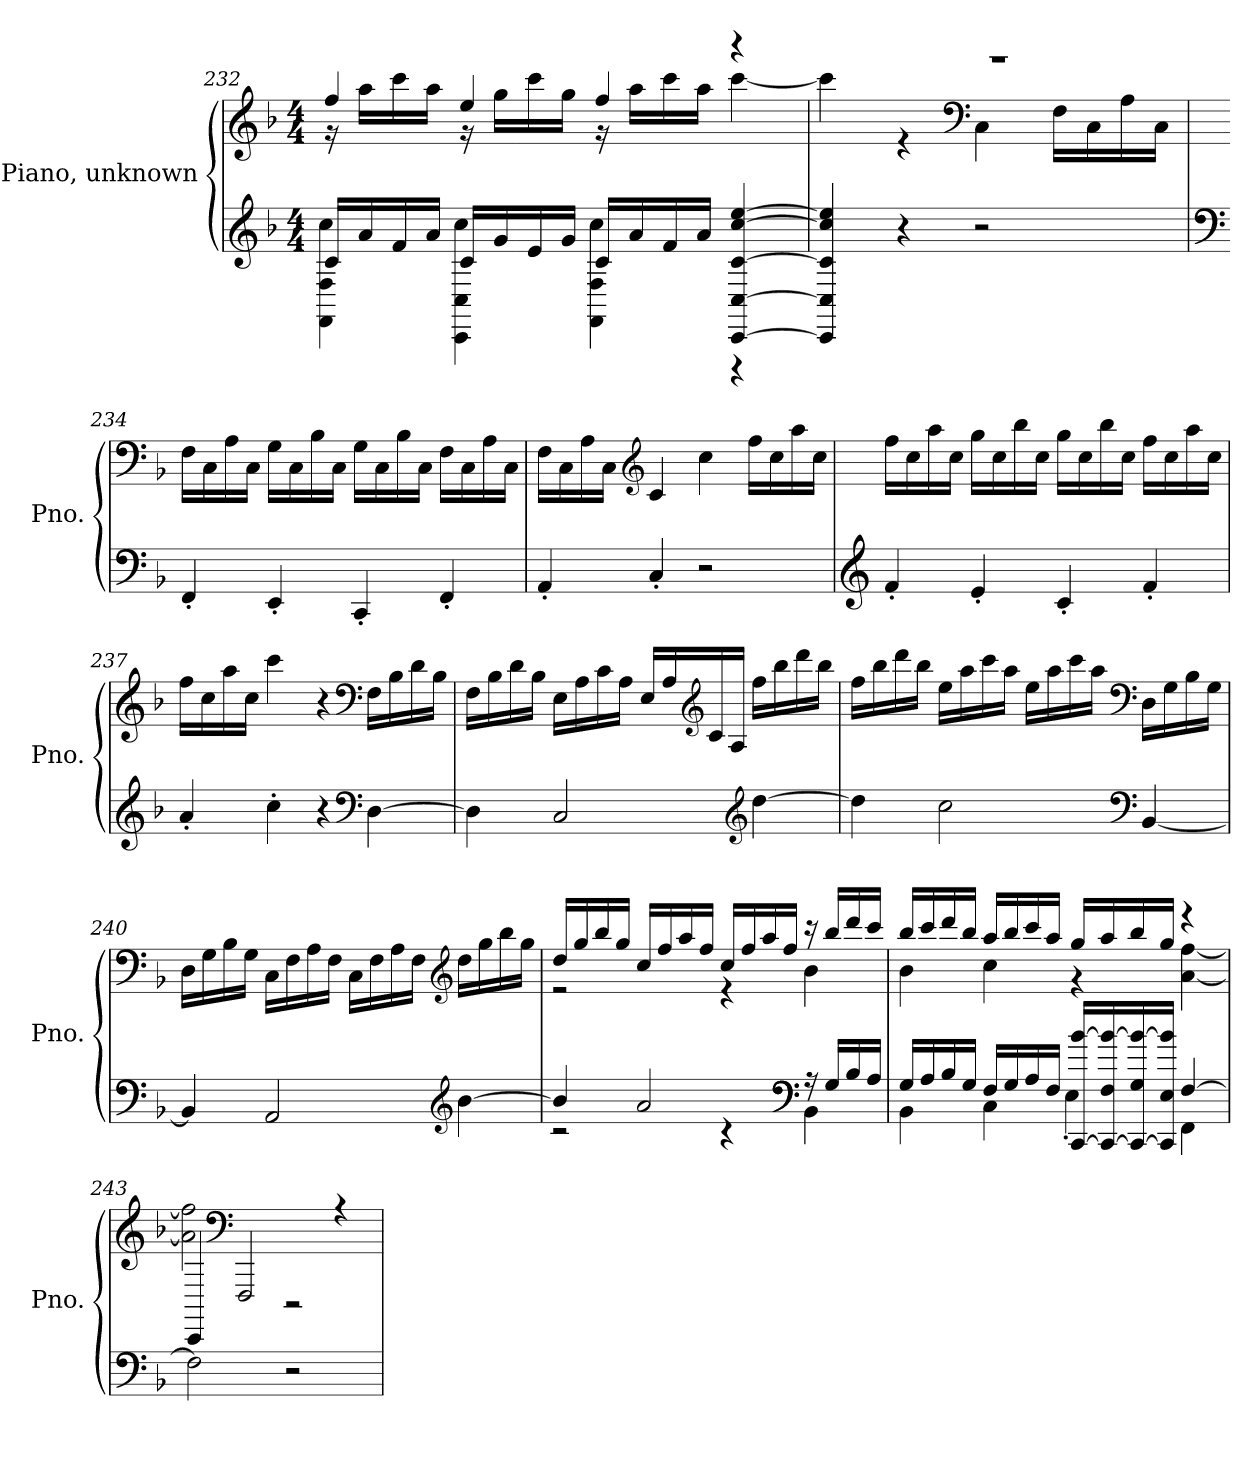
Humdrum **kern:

**kern	**kern
*part1	*part1
*staff2	*staff1
*I"Piano, unknown	*
*I'Pno.	*
*clefG2	*clefG2
*k[b-]	*k[b-]
*M4/4	*M4/4
=232	=232
*^	*^
16c/LL	4FF\ 4F\ 4cc\	4ff/	16r
16a/	.	.	16aa\LL
16f/	.	.	16ccc\
16a/JJ	.	.	16aa\JJ
16c/LL	4CC\ 4C\ 4cc\	4ee/	16r
16g/	.	.	16gg\LL
16e/	.	.	16ccc\
16g/JJ	.	.	16gg\JJ
16c/LL	4FF\ 4F\ 4cc\	4ff/	16r
16a/	.	.	16aa\LL
16f/	.	.	16ccc\
16a/JJ	.	.	16aa\JJ
[4CC/ [4C/ [4c/ [4cc/ [4ee/	4r	4r	[4ccc\
*v	*v	*	*
=233	=233	=233
4CC/] 4C/] 4c/] 4cc/] 4ee/]	1r	4ccc\]
4r	.	4r
*	*clefF4	*
2r	.	4C\
.	.	16F\LL
.	.	16C\
.	.	16A\
.	.	16C\JJ
*	*v	*v
!!LO:LB:g=z
=234	=234
*clefF4	*
4FF'/	16F\LL
.	16C\
.	16A\
.	16C\JJ
4EE'/	16G\LL
.	16C\
.	16B-\
.	16C\JJ
4CC'/	16G\LL
.	16C\
.	16B-\
.	16C\JJ
4FF'/	16F\LL
.	16C\
.	16A\
.	16C\JJ
=235	=235
4AA'/	16F\LL
.	16C\
.	16A\
.	16C\JJ
*	*clefG2
4C'/	4c/
2r	4cc\
.	16ff\LL
.	16cc\
.	16aa\
.	16cc\JJ
=236	=236
*clefG2	*
4f'/	16ff\LL
.	16cc\
.	16aa\
.	16cc\JJ
4e'/	16gg\LL
.	16cc\
.	16bb-\
.	16cc\JJ
4c'/	16gg\LL
.	16cc\
.	16bb-\
.	16cc\JJ
4f'/	16ff\LL
.	16cc\
.	16aa\
.	16cc\JJ
!!LO:LB:g=z
=237	=237
4a'/	16ff\LL
.	16cc\
.	16aa\
.	16cc\JJ
4cc'\	4ccc\
4r	4r
*clefF4	*clefF4
[4D\	16F\LL
.	16B-\
.	16d\
.	16B-\JJ
=238	=238
4D\]	16F\LL
.	16B-\
.	16d\
.	16B-\JJ
2C/	16E\LL
.	16A\
.	16c\
.	16A\JJ
.	16E/LL
.	16A/
*	*clefG2
.	16c/
.	16A/JJ
*clefG2	*
[4dd\	16ff\LL
.	16bb-\
.	16ddd\
.	16bb-\JJ
!!LO:LB:g=z
=239	=239
4dd\]	16ff\LL
.	16bb-\
.	16ddd\
.	16bb-\JJ
2cc\	16ee\LL
.	16aa\
.	16ccc\
.	16aa\JJ
.	16ee\LL
.	16aa\
.	16ccc\
.	16aa\JJ
*clefF4	*clefF4
[4BB-/	16D\LL
.	16G\
.	16B-\
.	16G\JJ
=240	=240
4BB-/]	16D\LL
.	16G\
.	16B-\
.	16G\JJ
2AA/	16C\LL
.	16F\
.	16A\
.	16F\JJ
.	16C\LL
.	16F\
.	16A\
.	16F\JJ
*clefG2	*clefG2
[4b-\	16dd\LL
.	16gg\
.	16bb-\
.	16gg\JJ
!!LO:LB:g=z
=241	=241
*^	*^
4b-/]	2r	16dd/LL	2r
.	.	16gg/	.
.	.	16bb-/	.
.	.	16gg/JJ	.
2a/	.	16cc/LL	.
.	.	16ff/	.
.	.	16aa/	.
.	.	16ff/JJ	.
.	4r	16cc/LL	4r
.	.	16ff/	.
.	.	16aa/	.
.	.	16ff/JJ	.
*clefF4	*	*	*
16r	4BB-\	16r	4b-\
16G/LL	.	16bb-/LL	.
16B-/	.	16ddd/	.
16A/JJ	.	16ccc/JJ	.
=242	=242	=242	=242
16G/LL	4BB-\	16bb-/LL	4b-\
16A/	.	16ccc/	.
16B-/	.	16ddd/	.
16G/JJ	.	16bb-/JJ	.
16F/LL	4C\	16aa/LL	4cc\
16G/	.	16bb-/	.
16A/	.	16ccc/	.
16F/JJ	.	16aa/JJ	.
[16CC/ [16b-/LL	4E'\	16gg/LL	4r
16CC/_ 16F/ 16b-/_	.	16aa/	.
16CC/_ 16G/ 16b-/_	.	16bb-/	.
16CC/] 16E/ 16b-/]JJ	.	16gg/JJ	.
[4F/	4FF\	4r	[4a\ [4ff\
*v	*v	*	*
=243	=243	=243
2F\]	4CC/	2a\] 2ff\]
*	*clefF4	*
.	2FFF/	.
2r	.	2r
.	4r	.
*	*v	*v
=	=
*-	*-
